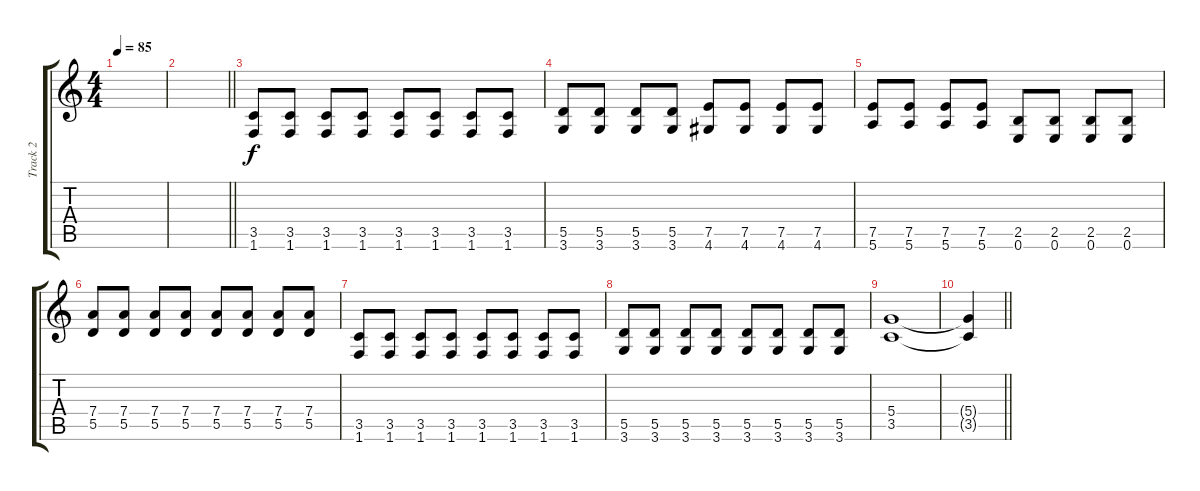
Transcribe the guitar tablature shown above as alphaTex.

\track ("Track 2" "Track 2") {instrument electricguitarjazz}
\staff {score tabs}
\tuning (E4 B3 G3 D3 A2 E2) {hide}
\ts (4 4)
\tempo 85
\clef g2
\ks c
|
\barLineRight lightlight
|
(3.5 1.6).8 (3.5 1.6).8 (3.5 1.6).8 (3.5 1.6).8 (3.5 1.6).8 (3.5 1.6).8 (3.5 1.6).8 (3.5 1.6).8 |
(5.5 3.6).8 (5.5 3.6).8 (5.5 3.6).8 (5.5 3.6).8 (7.5 4.6).8 (7.5 4.6).8 (7.5 4.6).8 (7.5 4.6).8 |
(7.5 5.6).8 (7.5 5.6).8 (7.5 5.6).8 (7.5 5.6).8 (2.5 0.6).8 (2.5 0.6).8 (2.5 0.6).8 (2.5 0.6).8 |
(7.4 5.5).8 (7.4 5.5).8 (7.4 5.5).8 (7.4 5.5).8 (7.4 5.5).8 (7.4 5.5).8 (7.4 5.5).8 (7.4 5.5).8 |
(3.5 1.6).8 (3.5 1.6).8 (3.5 1.6).8 (3.5 1.6).8 (3.5 1.6).8 (3.5 1.6).8 (3.5 1.6).8 (3.5 1.6).8 |
(5.5 3.6).8 (5.5 3.6).8 (5.5 3.6).8 (5.5 3.6).8 (5.5 3.6).8 (5.5 3.6).8 (5.5 3.6).8 (5.5 3.6).8 |
(5.4 3.5).1 |
\barLineRight lightlight
(5.4{t} 3.5{t}).4
